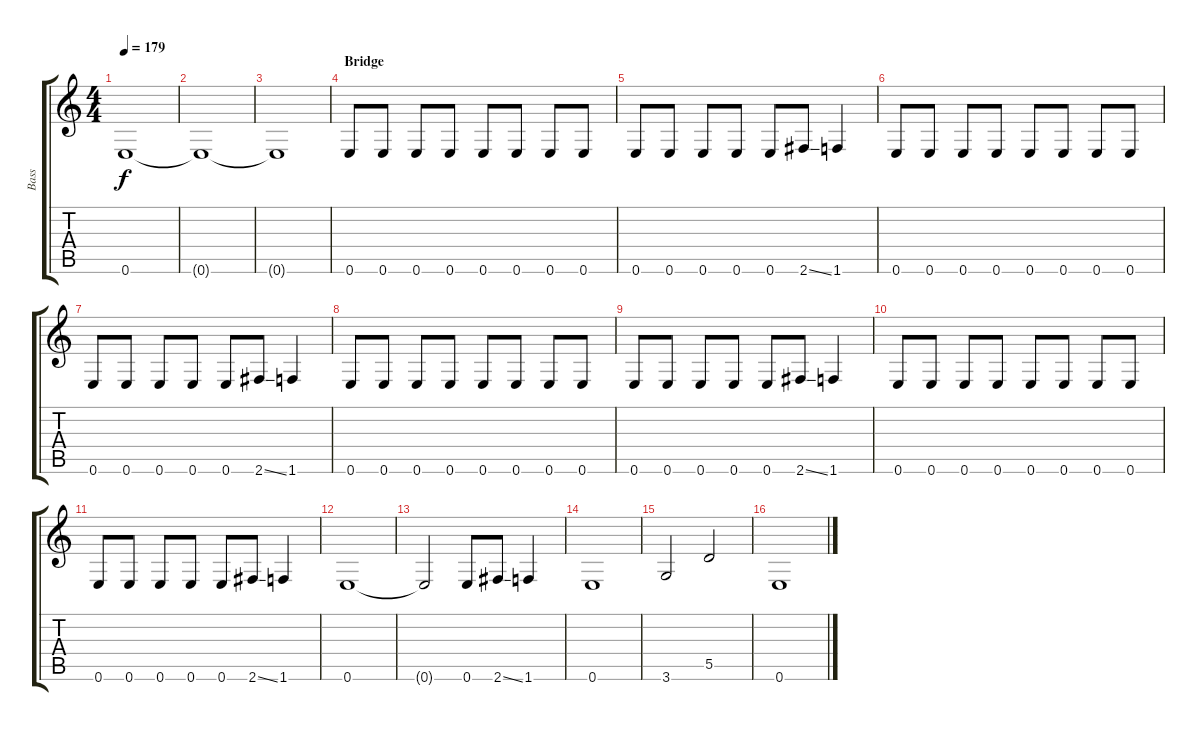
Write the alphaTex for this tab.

\track ("Bass" "Bass") {instrument distortionguitar}
\staff {score tabs}
\tuning (E4 B3 G3 D3 A2 E2) {hide}
\ts (4 4)
\tempo 179
\clef g2
\ks c
0.6{t}.1{dy f} |
0.6{t}.1 |
0.6{t}.1 |
\section ("" "Bridge")
0.6.8 0.6.8 0.6.8 0.6.8 0.6.8 0.6.8 0.6.8 0.6.8 |
0.6.8 0.6.8 0.6.8 0.6.8 0.6.8 2.6{ss}.8 1.6.4 |
0.6.8 0.6.8 0.6.8 0.6.8 0.6.8 0.6.8 0.6.8 0.6.8 |
0.6.8 0.6.8 0.6.8 0.6.8 0.6.8 2.6{ss}.8 1.6.4 |
0.6.8 0.6.8 0.6.8 0.6.8 0.6.8 0.6.8 0.6.8 0.6.8 |
0.6.8 0.6.8 0.6.8 0.6.8 0.6.8 2.6{ss}.8 1.6.4 |
0.6.8 0.6.8 0.6.8 0.6.8 0.6.8 0.6.8 0.6.8 0.6.8 |
0.6.8 0.6.8 0.6.8 0.6.8 0.6.8 2.6{ss}.8 1.6.4 |
0.6.1 |
0.6{t}.2 0.6.8 2.6{ss}.8 1.6.4 |
0.6.1 |
3.6.2 5.5.2 |
0.6.1
